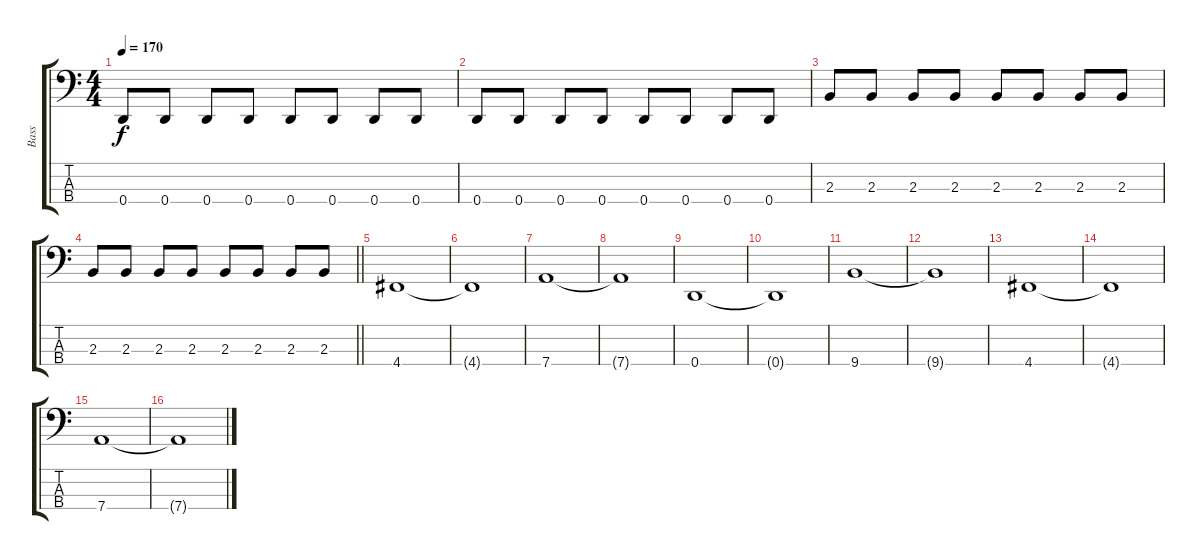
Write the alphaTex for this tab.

\track ("Bass" "Bass") {instrument slapbass2}
\staff {score tabs}
\tuning (G2 D2 A1 D1) {hide}
\ts (4 4)
\tempo 170
\clef f4
\ks c
0.4.8{dy f} 0.4.8 0.4.8 0.4.8 0.4.8 0.4.8 0.4.8 0.4.8 |
0.4.8 0.4.8 0.4.8 0.4.8 0.4.8 0.4.8 0.4.8 0.4.8 |
2.3.8 2.3.8 2.3.8 2.3.8 2.3.8 2.3.8 2.3.8 2.3.8 |
\barLineRight lightlight
2.3.8 2.3.8 2.3.8 2.3.8 2.3.8 2.3.8 2.3.8 2.3.8 |
4.4.1 |
4.4{t}.1 |
7.4.1 |
7.4{t}.1 |
0.4.1 |
0.4{t}.1 |
9.4.1 |
9.4{t}.1 |
4.4.1 |
4.4{t}.1 |
7.4.1 |
7.4{t}.1
